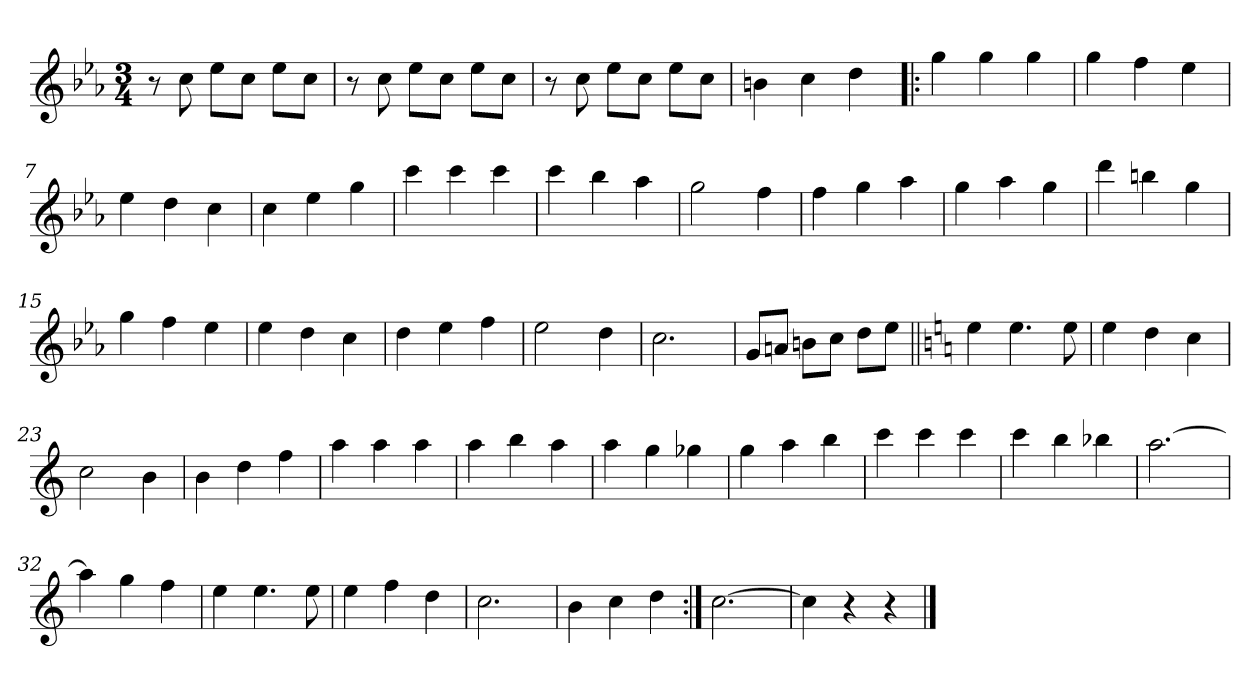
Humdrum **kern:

**kern
*part1
*staff1
*clefG2
*k[b-e-a-]
*c:
*M3/4
=1
8r
8cc\
8ee-\L
8cc\J
8ee-\L
8cc\J
=2
8r
8cc\
8ee-\L
8cc\J
8ee-\L
8cc\J
=3
8r
8cc\
8ee-\L
8cc\J
8ee-\L
8cc\J
=4
4bn\
4cc\
4dd\
=5!|:
4gg\
4gg\
4gg\
=6
4gg\
4ff\
4ee-\
!!LO:LB:g=z
=7
4ee-\
4dd\
4cc\
=8
4cc\
4ee-\
4gg\
=9
4ccc\
4ccc\
4ccc\
=10
4ccc\
4bb-\
4aa-\
=11
2gg\
4ff\
=12
4ff\
4gg\
4aa-\
=13
4gg\
4aa-\
4gg\
=14
4ddd\
4bbn\
4gg\
!!LO:LB:g=z
=15
4gg\
4ff\
4ee-\
=16
4ee-\
4dd\
4cc\
=17
4dd\
4ee-\
4ff\
=18
2ee-\
4dd\
=19
2.cc\
=20
8g/L
8an/J
8bn\L
8cc\J
8dd\L
8ee-\J
=21||
*k[]
*C:
4ee\
4.ee\
8ee\
=22
4ee\
4dd\
4cc\
!!LO:LB:g=z
=23
2cc\
4b\
=24
4b\
4dd\
4ff\
=25
4aa\
4aa\
4aa\
=26
4aa\
4bb\
4aa\
=27
4aa\
4gg\
4gg-X\
=28
4gg\
4aa\
4bb\
=29
4ccc\
4ccc\
4ccc\
=30
4ccc\
4bb\
4bb-X\
=31
[2.aa\
!!LO:LB:g=z
=32
4aa\]
4gg\
4ff\
=33
4ee\
4.ee\
8ee\
=34
4ee\
4ff\
4dd\
=35
2.cc\
=36
4b\
4cc\
4dd\
=37:|!
[2.cc\
=38
4cc\]
4r
4r
==
*-
